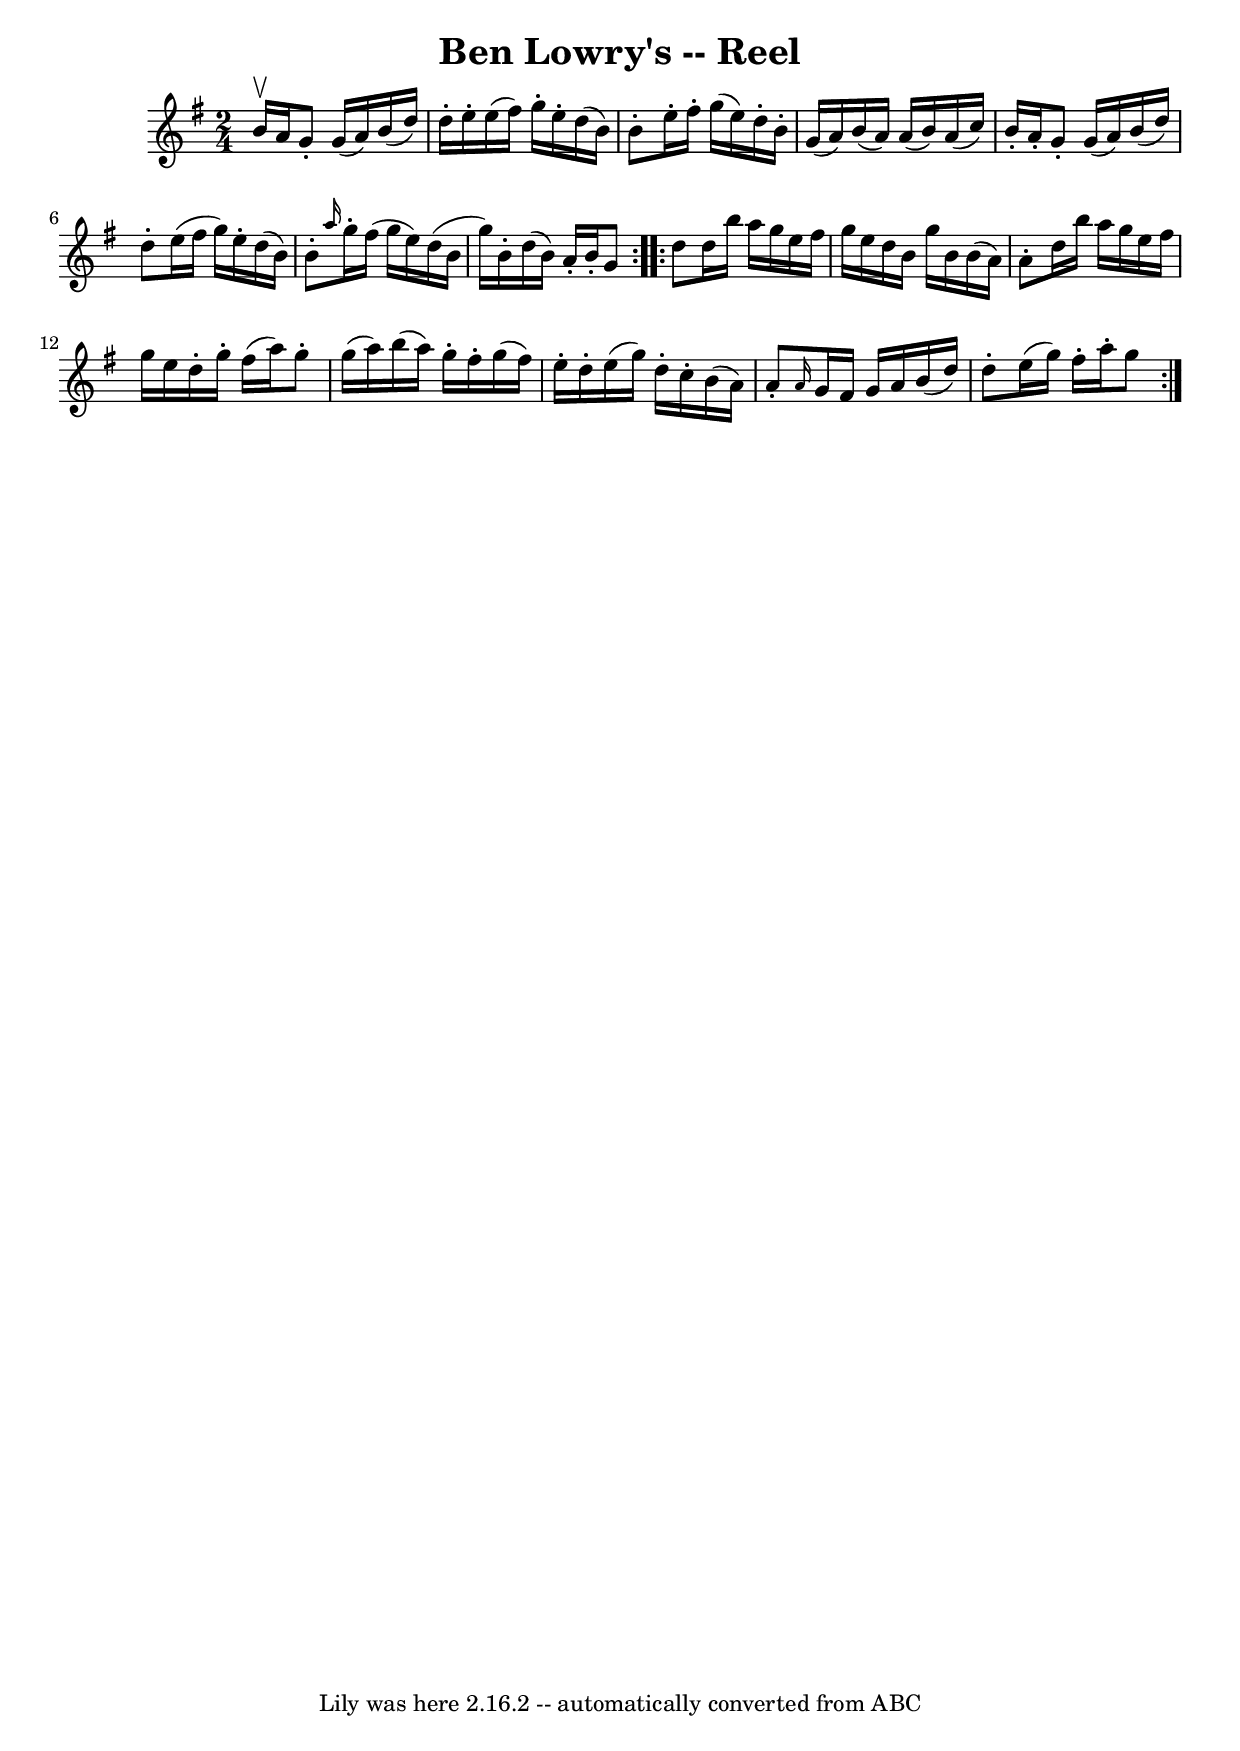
\version "2.16.2"
\include "Mammoth.ily"
\header {
  %% book = "Ryan's Mammoth Collection"
 crossRefNumber = "1"
 footnotes = "\\\\190"
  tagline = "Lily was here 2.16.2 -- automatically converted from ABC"
  title = "Ben Lowry's -- Reel"

}
voicedefault =  {



  \repeat volta 2 {

    \time 2/4 
    \key g \major b'16^\upbow a'16   |
 g'8-. g'16 ( a'16) b'16 (d''16) d''16-. e''16-.    |
 e''16 ( fs''16) g''16-. e''16-. d''16 (b'16) b'8-.    |
    
 e''16-. fs''16-. g''16 (e''16) d''16-. b'16-. g'16 ( a'16)    |
 b'16 (a'16) a'16 (b'16) a'16 (c''16) b'16-. a'16-.   |
 g'8-. g'16 (a'16) b'16 ( d''16) d''8-.    |
 e''16 (fs''16 g''16) e''16-. d''16 (b'16) b'8-.    |
    \grace { a''16  
	   } g''16-. fs''16 (g''16 e''16) d''16 (b'16 g''16) b'16-.     |
 d''16 (b'16) a'16-. b'16-. g'8  
  }     

  \repeat volta 2 { d''8   |
 d''16 b''16 a''16 g''16 e''16 fs''16 g''16 e''16     |
 d''16 b'16 g''16 b'16 b'16 (a'16) a'8-.    |
 d''16 b''16 a''16 g''16 e''16 fs''16 g''16 e''16     |
 d''16-. g''16-. fs''16 (a''16) g''8-. g''16 (a''16)   |
 b''16 (a''16) g''16-. fs''16-. g''16 (fs''16) e''16-. d''16-.    |
 e''16 (g''16) d''16-. c''16-. b'16 (a'16) a'8-.   |
    \grace { a'16  
	   } g'16 fs'16 g'16 a'16 b'16 ( d''16) d''8-.    |
 e''16 (g''16) fs''16-. a''16-.   
 g''8  
  }   

}

\score{
  <<

    \context Staff="default"
    {
      \voicedefault 
      
    }

  >>
  \layout {
    
  }
  \midi {
  }

}
